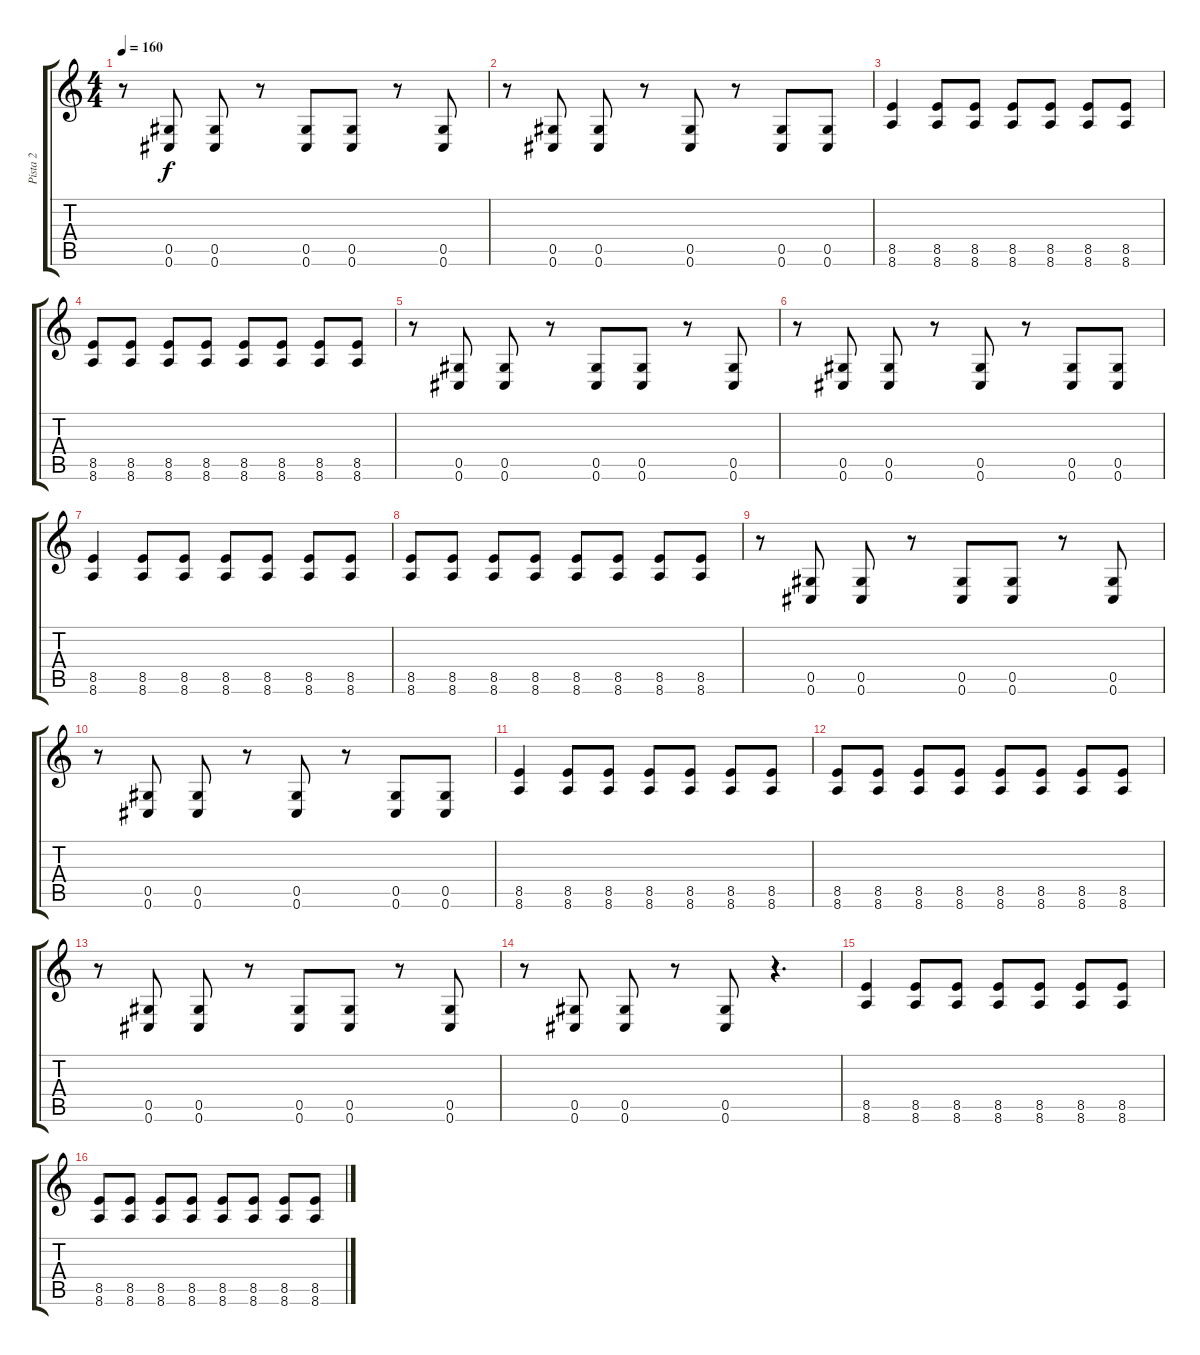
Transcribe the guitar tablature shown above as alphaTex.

\track ("Pista 2" "Pista 2") {instrument distortionguitar}
\staff {score tabs}
\tuning (Eb4 Bb3 Gb3 Db3 Ab2 Db2) {hide}
\ts (4 4)
\tempo 160
\clef g2
\ks c
r.8{dy f} (0.5 0.6).8 (0.5 0.6).8 r.8 (0.5 0.6).8 (0.5 0.6).8 r.8 (0.5 0.6).8 |
r.8 (0.5 0.6).8 (0.5 0.6).8 r.8 (0.5 0.6).8 r.8 (0.5 0.6).8 (0.5 0.6).8 |
(8.5 8.6).4 (8.5 8.6).8 (8.5 8.6).8 (8.5 8.6).8 (8.5 8.6).8 (8.5 8.6).8 (8.5 8.6).8 |
(8.5 8.6).8 (8.5 8.6).8 (8.5 8.6).8 (8.5 8.6).8 (8.5 8.6).8 (8.5 8.6).8 (8.5 8.6).8 (8.5 8.6).8 |
r.8 (0.5 0.6).8 (0.5 0.6).8 r.8 (0.5 0.6).8 (0.5 0.6).8 r.8 (0.5 0.6).8 |
r.8 (0.5 0.6).8 (0.5 0.6).8 r.8 (0.5 0.6).8 r.8 (0.5 0.6).8 (0.5 0.6).8 |
(8.5 8.6).4 (8.5 8.6).8 (8.5 8.6).8 (8.5 8.6).8 (8.5 8.6).8 (8.5 8.6).8 (8.5 8.6).8 |
(8.5 8.6).8 (8.5 8.6).8 (8.5 8.6).8 (8.5 8.6).8 (8.5 8.6).8 (8.5 8.6).8 (8.5 8.6).8 (8.5 8.6).8 |
r.8 (0.5 0.6).8 (0.5 0.6).8 r.8 (0.5 0.6).8 (0.5 0.6).8 r.8 (0.5 0.6).8 |
r.8 (0.5 0.6).8 (0.5 0.6).8 r.8 (0.5 0.6).8 r.8 (0.5 0.6).8 (0.5 0.6).8 |
(8.5 8.6).4 (8.5 8.6).8 (8.5 8.6).8 (8.5 8.6).8 (8.5 8.6).8 (8.5 8.6).8 (8.5 8.6).8 |
(8.5 8.6).8 (8.5 8.6).8 (8.5 8.6).8 (8.5 8.6).8 (8.5 8.6).8 (8.5 8.6).8 (8.5 8.6).8 (8.5 8.6).8 |
r.8 (0.5 0.6).8 (0.5 0.6).8 r.8 (0.5 0.6).8 (0.5 0.6).8 r.8 (0.5 0.6).8 |
r.8 (0.5 0.6).8 (0.5 0.6).8 r.8 (0.5 0.6).8 r.4{d} |
(8.5 8.6).4 (8.5 8.6).8 (8.5 8.6).8 (8.5 8.6).8 (8.5 8.6).8 (8.5 8.6).8 (8.5 8.6).8 |
(8.5 8.6).8 (8.5 8.6).8 (8.5 8.6).8 (8.5 8.6).8 (8.5 8.6).8 (8.5 8.6).8 (8.5 8.6).8 (8.5 8.6).8
